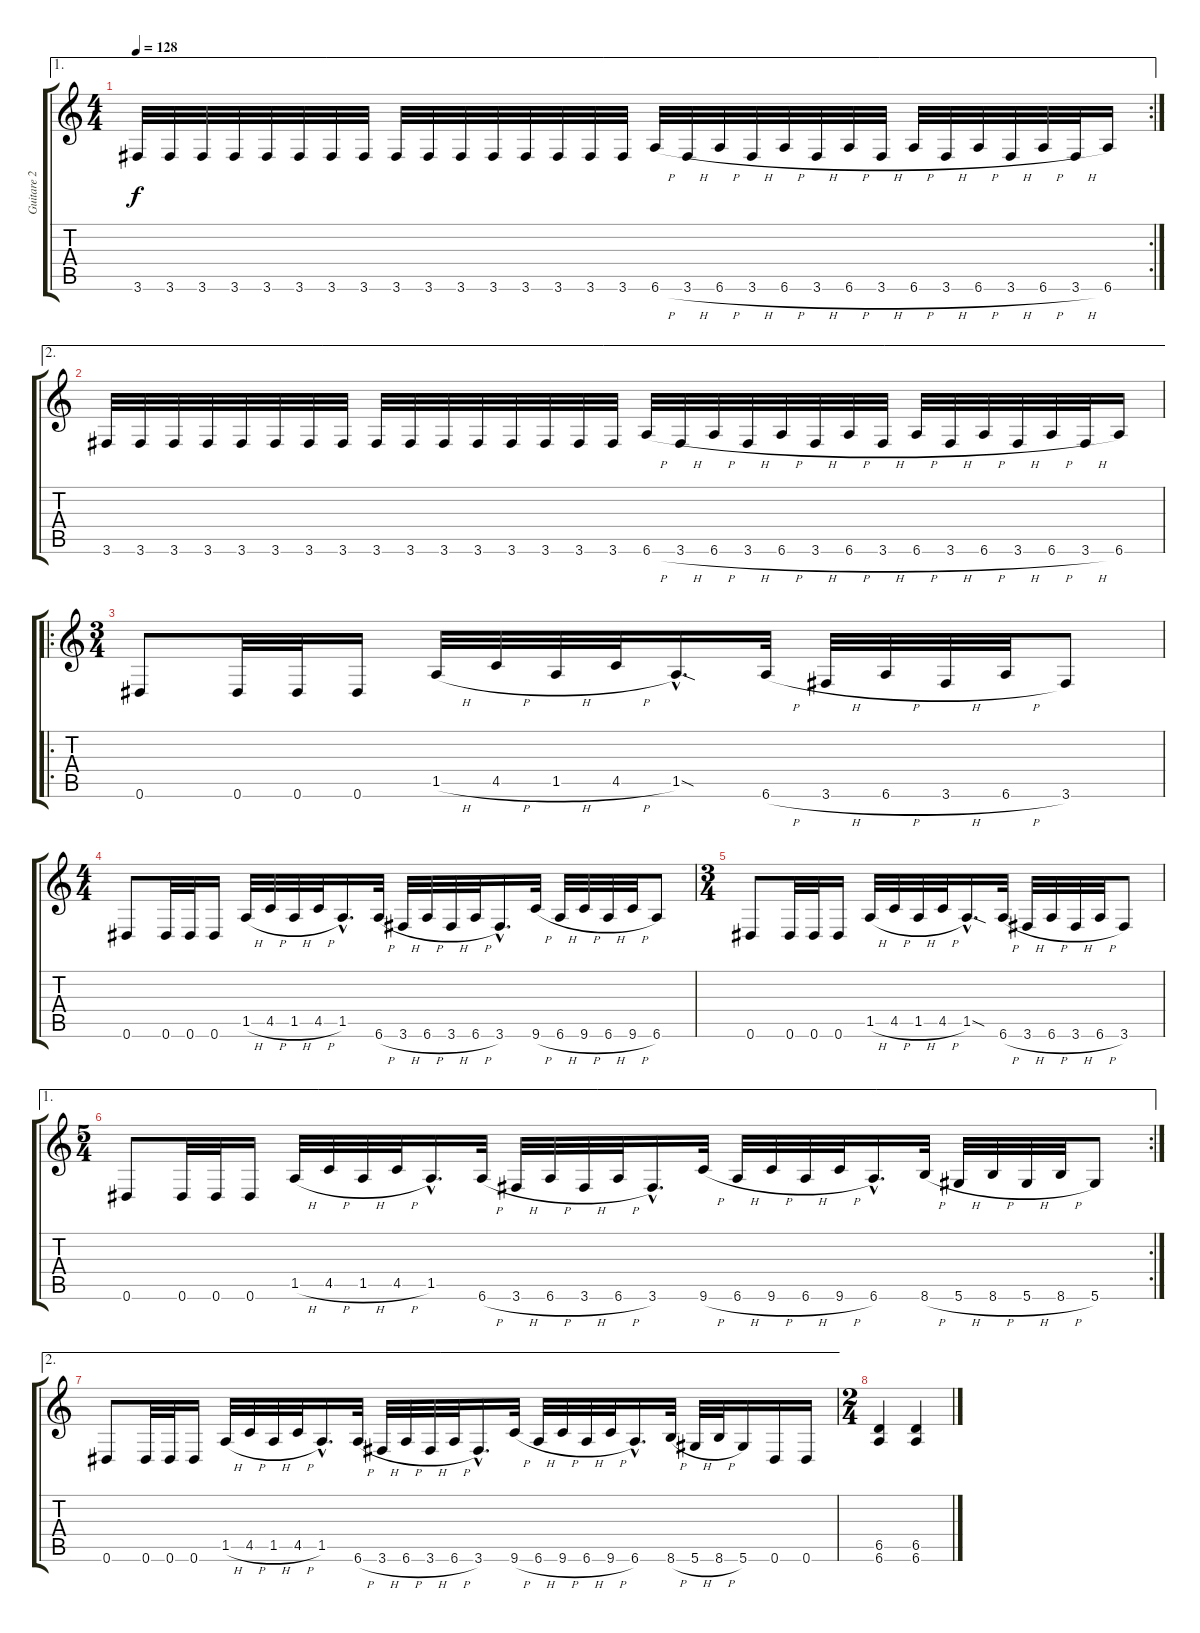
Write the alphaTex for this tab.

\track ("Guitare 2" "Guitare 2") {instrument distortionguitar}
\staff {score tabs}
\tuning (Eb4 Bb3 Gb3 Db3 Ab2 Eb2) {hide}
\ae 1
\rc 2
\ts (4 4)
\tempo 128
\clef g2
\ks c
3.6.32{dy f} 3.6.32 3.6.32 3.6.32 3.6.32 3.6.32 3.6.32 3.6.32 3.6.32 3.6.32 3.6.32 3.6.32 3.6.32 3.6.32 3.6.32 3.6.32 6.6{h}.32 3.6{h}.32 6.6{h}.32 3.6{h}.32 6.6{h}.32 3.6{h}.32 6.6{h}.32 3.6{h}.32 6.6{h}.32 3.6{h}.32 6.6{h}.32 3.6{h}.32 6.6{h}.32 3.6{h}.32 6.6.16 |
\ae 2
3.6.32 3.6.32 3.6.32 3.6.32 3.6.32 3.6.32 3.6.32 3.6.32 3.6.32 3.6.32 3.6.32 3.6.32 3.6.32 3.6.32 3.6.32 3.6.32 6.6{h}.32 3.6{h}.32 6.6{h}.32 3.6{h}.32 6.6{h}.32 3.6{h}.32 6.6{h}.32 3.6{h}.32 6.6{h}.32 3.6{h}.32 6.6{h}.32 3.6{h}.32 6.6{h}.32 3.6{h}.32 6.6.16 |
\ro
\ts (3 4)
0.6.8 0.6.32 0.6.32 0.6.16 1.5{h}.32 4.5{h}.32 1.5{h}.32 4.5{h}.32 1.5{sod hac}.16{d} 6.6{h}.32 3.6{h}.32 6.6{h}.32 3.6{h}.32 6.6{h}.32 3.6.8 |
\ts (4 4)
0.6.8 0.6.32 0.6.32 0.6.16 1.5{h}.32 4.5{h}.32 1.5{h}.32 4.5{h}.32 1.5{hac}.16{d} 6.6{h}.32 3.6{h}.32 6.6{h}.32 3.6{h}.32 6.6{h}.32 3.6{hac}.16{d} 9.6{h}.32 6.6{h}.32 9.6{h}.32 6.6{h}.32 9.6{h}.32 6.6.8 |
\ts (3 4)
0.6.8 0.6.32 0.6.32 0.6.16 1.5{h}.32 4.5{h}.32 1.5{h}.32 4.5{h}.32 1.5{sod hac}.16{d} 6.6{h}.32 3.6{h}.32 6.6{h}.32 3.6{h}.32 6.6{h}.32 3.6.8 |
\ae 1
\rc 2
\ts (5 4)
0.6.8 0.6.32 0.6.32 0.6.16 1.5{h}.32 4.5{h}.32 1.5{h}.32 4.5{h}.32 1.5{hac}.16{d} 6.6{h}.32 3.6{h}.32 6.6{h}.32 3.6{h}.32 6.6{h}.32 3.6{hac}.16{d} 9.6{h}.32 6.6{h}.32 9.6{h}.32 6.6{h}.32 9.6{h}.32 6.6{hac}.16{d} 8.6{h}.32 5.6{h}.32 8.6{h}.32 5.6{h}.32 8.6{h}.32 5.6.8 |
\ae 2
0.6.8 0.6.32 0.6.32 0.6.16 1.5{h}.32 4.5{h}.32 1.5{h}.32 4.5{h}.32 1.5{hac}.16{d} 6.6{h}.32 3.6{h}.32 6.6{h}.32 3.6{h}.32 6.6{h}.32 3.6{hac}.16{d} 9.6{h}.32 6.6{h}.32 9.6{h}.32 6.6{h}.32 9.6{h}.32 6.6{hac}.16{d} 8.6{h}.32 5.6{h}.32 8.6{h}.32 5.6.16 0.6.16 0.6.16 |
\ts (2 4)
(6.5 6.6).4 (6.5 6.6).4
